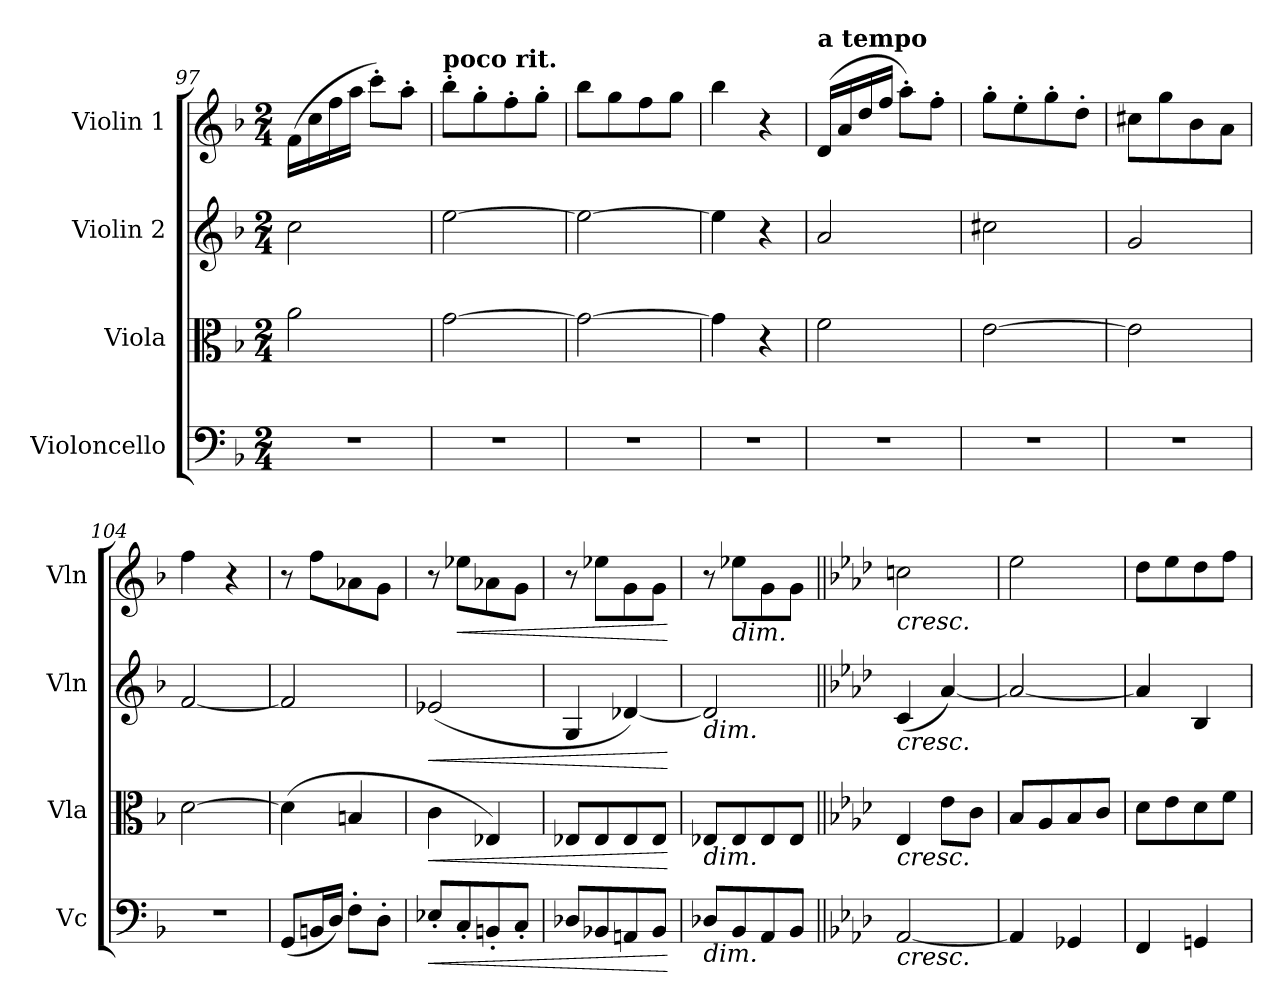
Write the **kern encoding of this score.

**kern	**dynam	**kern	**dynam	**kern	**dynam	**kern	**dynam
*part4	*part4	*part3	*part3	*part2	*part2	*part1	*part1
*staff4	*staff4	*staff3	*staff3	*staff2	*staff2	*staff1	*staff1
*I"Violoncello	*	*I"Viola	*	*I"Violin 2	*	*I"Violin 1	*
*I'Vc	*	*I'Vla	*	*I'Vln	*	*I'Vln	*
*clefF4	*	*clefC3	*	*clefG2	*	*clefG2	*
*k[b-]	*	*k[b-]	*	*k[b-]	*	*k[b-]	*
*M2/4	*	*M2/4	*	*M2/4	*	*M2/4	*
=97	=97	=97	=97	=97	=97	=97	=97
2r	.	2a\	.	2cc\	.	(16f\LL	.
.	.	.	.	.	.	16cc\	.
.	.	.	.	.	.	16ff\	.
.	.	.	.	.	.	16aa\JJ	.
.	.	.	.	.	.	8ccc'\L)	.
.	.	.	.	.	.	8aa'\J	.
=98	=98	=98	=98	=98	=98	=98	=98
!	!	!	!	!	!	!LO:TX:a:B:t=poco rit.	!
2r	.	[2g\	.	[2ee\	.	8bb-'\L	.
.	.	.	.	.	.	8gg'\	.
.	.	.	.	.	.	8ff'\	.
.	.	.	.	.	.	8gg'\J	.
=99	=99	=99	=99	=99	=99	=99	=99
2r	.	2g\_	.	2ee\_	.	8bb-\L	.
.	.	.	.	.	.	8gg\	.
.	.	.	.	.	.	8ff\	.
.	.	.	.	.	.	8gg\J	.
=100	=100	=100	=100	=100	=100	=100	=100
2r	.	4g\]	.	4ee\]	.	4bb-\	.
.	.	4r	.	4r	.	4r	.
!!LO:LB:g=z
=101	=101	=101	=101	=101	=101	=101	=101
!	!	!	!	!	!	!LO:TX:a:B:t=a tempo	!
2r	.	2f\	.	2a/	.	(16d/LL	.
.	.	.	.	.	.	16a/	.
.	.	.	.	.	.	16dd/	.
.	.	.	.	.	.	16ff/JJ	.
.	.	.	.	.	.	8aa'\L)	.
.	.	.	.	.	.	8ff'\J	.
!!LO:LB:g=z
=102	=102	=102	=102	=102	=102	=102	=102
2r	.	[2e\	.	2cc#X\	.	8gg'\L	.
.	.	.	.	.	.	8ee'\	.
.	.	.	.	.	.	8gg'\	.
.	.	.	.	.	.	8dd'\J	.
=103	=103	=103	=103	=103	=103	=103	=103
2r	.	2e\]	.	2g/	.	8cc#X\L	.
.	.	.	.	.	.	8gg\	.
.	.	.	.	.	.	8b-\	.
.	.	.	.	.	.	8a\J	.
=104	=104	=104	=104	=104	=104	=104	=104
2r	.	[2d\	.	[2f/	.	4ff\	.
.	.	.	.	.	.	4r	.
=105	=105	=105	=105	=105	=105	=105	=105
(8GG/L	.	(4d\]	.	2f/]	.	8r	.
16BBn/L	.	.	.	.	.	8ff\L	.
16D/JJ)	.	.	.	.	.	.	.
8F'\L	.	4Bn/	.	.	.	8a-X\	.
8D'\J	.	.	.	.	.	8g\J	.
=106	=106	=106	=106	=106	=106	=106	=106
!	!LO:HP:b	!	!LO:HP:b	!	!LO:HP:b	!	!
8E-X'/L	<	4c\	<	(2e-X/	<	8r	.
!	!	!	!	!	!	!	!LO:HP:b
8C'/	.	.	.	.	.	8ee-X\L	<
8BBn'/	.	4E-X/)	.	.	.	8a-X\	.
8C'/J	.	.	.	.	.	8g\J	.
=107	=107	=107	=107	=107	=107	=107	=107
8D-X/L	.	8E-X/L	.	4G/	.	8r	.
8BB-X/	.	8E-/	.	.	.	8ee-X\L	.
8AAn/	.	8E-/	.	[4d-X/)	.	8g\	.
8BB-/J	.	8E-/J	.	.	.	8g\J	.
.	[	.	[	.	[	.	[
=108	=108	=108	=108	=108	=108	=108	=108
!	!	!	!	!LO:TX:b:i:t=dim.	!	!	!
!	!	!LO:TX:b:i:t=dim.	!	!	!	!	!
!LO:TX:b:i:t=dim.	!	!	!	!	!	!	!
8D-X/L	.	8E-X/L	.	2d-/]	.	8r	.
!	!	!	!	!	!	!LO:TX:b:i:t=dim.	!
8BB-/	.	8E-/	.	.	.	8ee-X\L	.
8AA/	.	8E-/	.	.	.	8g\	.
8BB-/J	.	8E-/J	.	.	.	8g\J	.
=109||	=109||	=109||	=109||	=109||	=109||	=109||	=109||
*k[b-e-a-d-]	*	*k[b-e-a-d-]	*	*k[b-e-a-d-]	*	*k[b-e-a-d-]	*
!	!	!	!	!	!	!LO:TX:b:i:t=cresc.	!
!	!	!	!	!LO:TX:b:i:t=cresc.	!	!	!
!	!	!LO:TX:b:i:t=cresc.	!	!	!	!	!
!LO:TX:b:i:t=cresc.	!	!	!	!	!	!	!
[2AA-/	.	4E-/	.	(4c/	.	2ccn\	.
.	.	8e-\L	.	[4a-/)	.	.	.
.	.	8c\J	.	.	.	.	.
=110	=110	=110	=110	=110	=110	=110	=110
4AA-/]	.	8B-/L	.	2a-/_	.	2ee-\	.
.	.	8A-/	.	.	.	.	.
4GG-X/	.	8B-/	.	.	.	.	.
.	.	8c/J	.	.	.	.	.
!!LO:PB:g=z
=111	=111	=111	=111	=111	=111	=111	=111
4FF/	.	8d-\L	.	4a-/]	.	8dd-\L	.
.	.	8e-\	.	.	.	8ee-\	.
4GGn/	.	8d-\	.	4B-/	.	8dd-\	.
.	.	8f\J	.	.	.	8ff\J	.
=	=	=	=	=	=	=	=
*-	*-	*-	*-	*-	*-	*-	*-
